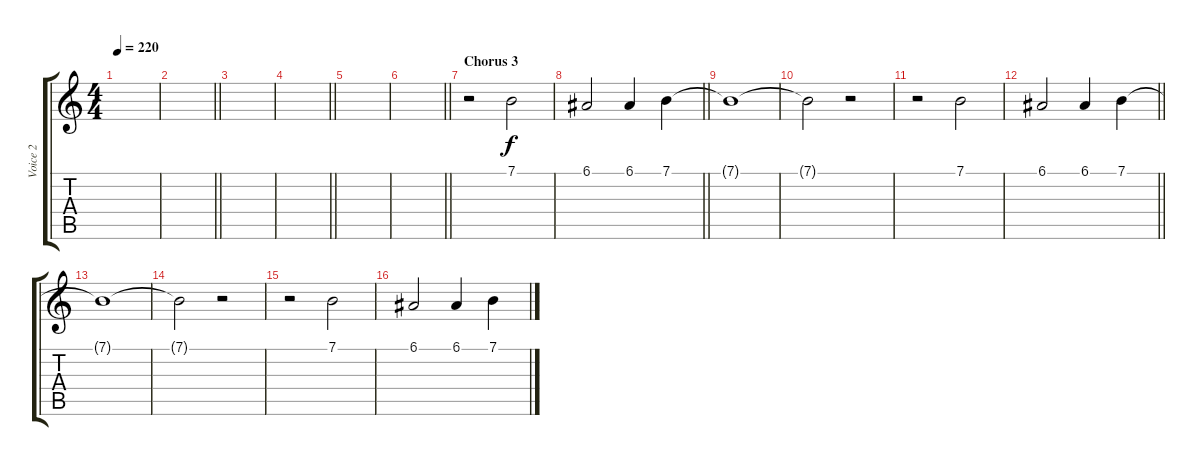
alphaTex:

\track ("Voice 2" "Voice 2") {instrument englishhorn}
\staff {score tabs}
\tuning (E4 B3 G3 D3 A2 E2) {hide}
\ts (4 4)
\tempo 220
\clef g2
\ks c
|
\barLineRight lightlight
|
|
\barLineRight lightlight
|
|
\barLineRight lightlight
|
\section ("" "Chorus 3")
r.2 7.1.2 |
\barLineRight lightlight
6.1.2 6.1.4 7.1.4 |
7.1{t}.1 |
7.1{t}.2 r.2 |
r.2 7.1.2 |
\barLineRight lightlight
6.1.2 6.1.4 7.1.4 |
7.1{t}.1 |
7.1{t}.2 r.2 |
r.2 7.1.2 |
6.1.2 6.1.4 7.1.4
